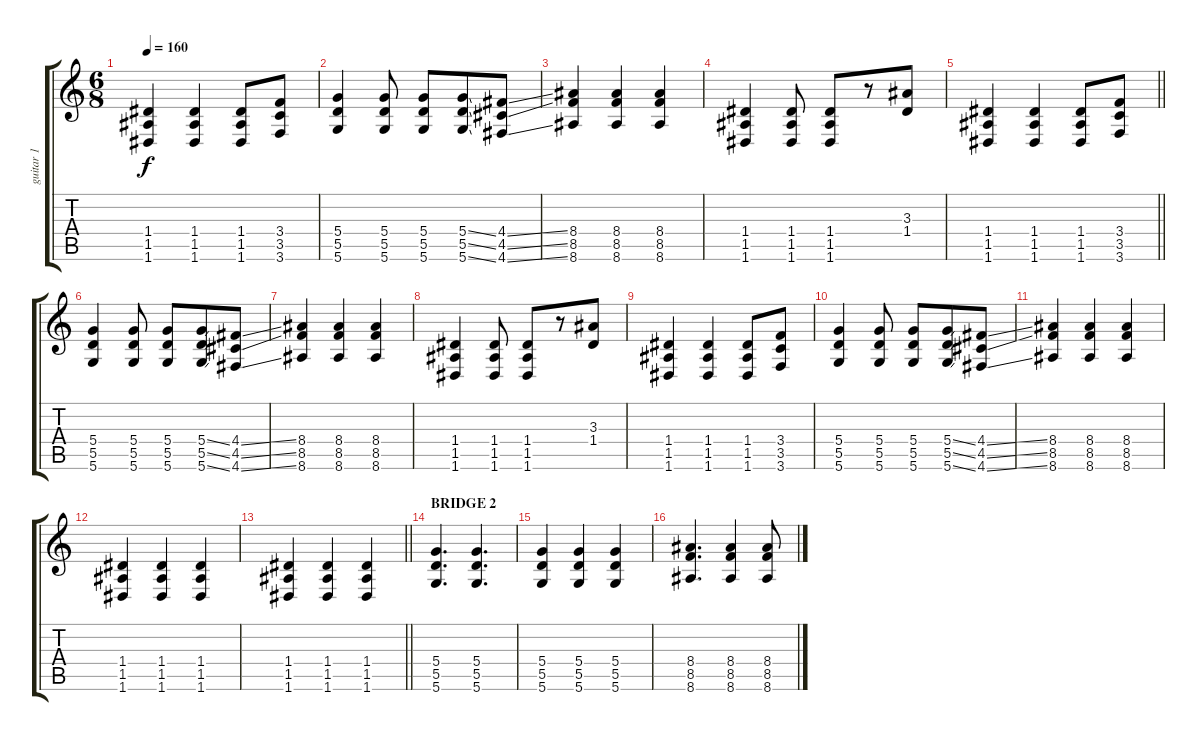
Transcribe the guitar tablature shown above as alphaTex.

\track ("guitar 1" "guitar 1") {instrument acousticguitarsteel}
\staff {score tabs}
\tuning (E4 B3 G3 D3 A2 D2) {hide}
\ts (6 8)
\tempo 160
\clef g2
\ks c
(1.4 1.5 1.6).4{dy f} (1.4 1.5 1.6).4 (1.4 1.5 1.6).8 (3.4 3.5 3.6).8 |
(5.4 5.5 5.6).4 (5.4 5.5 5.6).8 (5.4 5.5 5.6).8 (5.4{ss} 5.5{ss} 5.6{ss}).8 (4.4{ss} 4.5{ss} 4.6{ss}).8 |
(8.4 8.5 8.6).4 (8.4 8.5 8.6).4 (8.4 8.5 8.6).4 |
(1.4 1.5 1.6).4 (1.4 1.5 1.6).8 (1.4 1.5 1.6).8 r.8 (3.3 1.4).8 |
\barLineRight lightlight
(1.4 1.5 1.6).4 (1.4 1.5 1.6).4 (1.4 1.5 1.6).8 (3.4 3.5 3.6).8 |
(5.4 5.5 5.6).4 (5.4 5.5 5.6).8 (5.4 5.5 5.6).8 (5.4{ss} 5.5{ss} 5.6{ss}).8 (4.4{ss} 4.5{ss} 4.6{ss}).8 |
(8.4 8.5 8.6).4 (8.4 8.5 8.6).4 (8.4 8.5 8.6).4 |
(1.4 1.5 1.6).4 (1.4 1.5 1.6).8 (1.4 1.5 1.6).8 r.8 (3.3 1.4).8 |
(1.4 1.5 1.6).4 (1.4 1.5 1.6).4 (1.4 1.5 1.6).8 (3.4 3.5 3.6).8 |
(5.4 5.5 5.6).4 (5.4 5.5 5.6).8 (5.4 5.5 5.6).8 (5.4{ss} 5.5{ss} 5.6{ss}).8 (4.4{ss} 4.5{ss} 4.6{ss}).8 |
(8.4 8.5 8.6).4 (8.4 8.5 8.6).4 (8.4 8.5 8.6).4 |
(1.4 1.5 1.6).4 (1.4 1.5 1.6).4 (1.4 1.5 1.6).4 |
\barLineRight lightlight
(1.4 1.5 1.6).4 (1.4 1.5 1.6).4 (1.4 1.5 1.6).4 |
\section ("" "BRIDGE 2")
(5.4 5.5 5.6).4{d} (5.4 5.5 5.6).4{d} |
(5.4 5.5 5.6).4 (5.4 5.5 5.6).4 (5.4 5.5 5.6).4 |
(8.4 8.5 8.6).4{d} (8.4 8.5 8.6).4 (8.4{ss} 8.5{ss} 8.6{ss}).8
